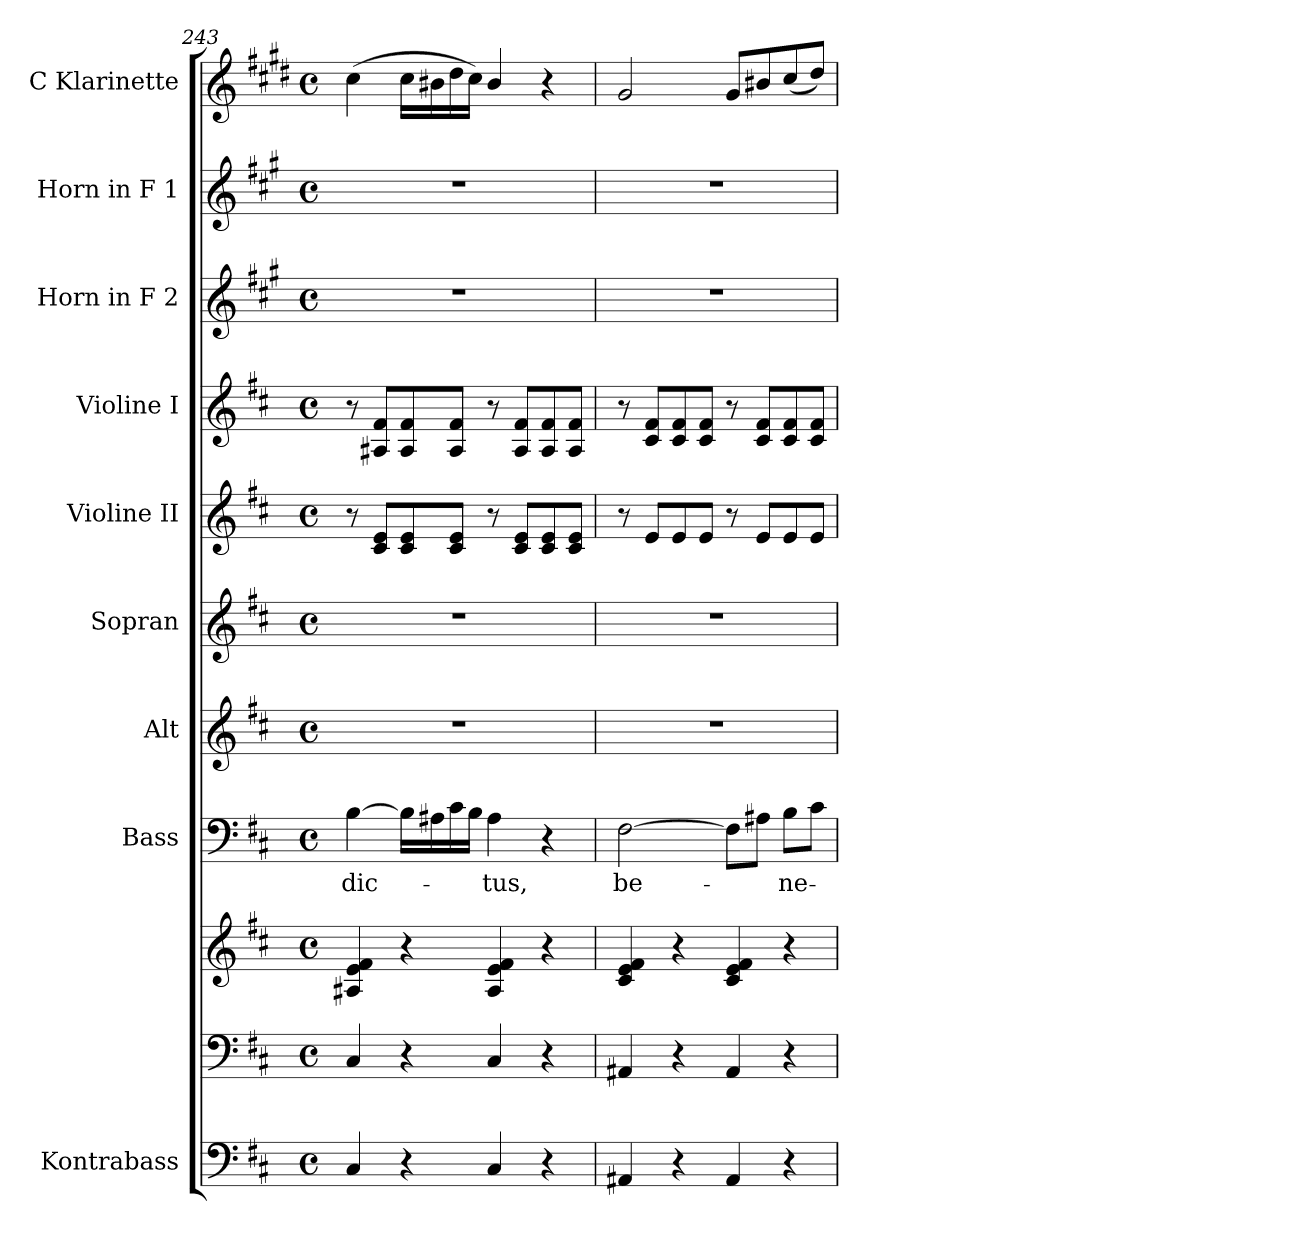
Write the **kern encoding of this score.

**kern	**kern	**kern	**kern	**text	**kern	**kern	**kern	**kern	**kern	**kern	**kern
*part10	*part9	*part9	*part8	*part8	*part7	*part6	*part5	*part4	*part3	*part2	*part1
*staff11	*staff10	*staff9	*staff8	*staff8	*staff7	*staff6	*staff5	*staff4	*staff3	*staff2	*staff1
*I"Kontrabass	*	*	*I"Bass	*	*I"Alt	*I"Sopran	*I"Violine II	*I"Violine I	*I"Horn in F 2	*I"Horn in F 1	*I"C Klarinette
*I'Kb.	*	*	*I'B.	*	*I'A.	*I'S.	*I'Vl. II	*I'Vl. I	*	*	*I'Kl.
*clefF4	*clefF4	*clefG2	*clefF4	*	*clefG2	*clefG2	*clefG2	*clefG2	*clefG2	*clefG2	*clefG2
*ITrd7c12	*	*	*	*	*	*	*	*	*ITrd4c7	*ITrd4c7	*ITrd1c2
*k[f#c#]	*k[f#c#]	*k[f#c#]	*k[f#c#]	*	*k[f#c#]	*k[f#c#]	*k[f#c#]	*k[f#c#]	*k[f#c#]	*k[f#c#]	*k[f#c#]
*D:	*D:	*D:	*D:	*	*D:	*D:	*D:	*D:	*D:	*D:	*D:
*M4/4	*M4/4	*M4/4	*M4/4	*	*M4/4	*M4/4	*M4/4	*M4/4	*M4/4	*M4/4	*M4/4
*met(c)	*met(c)	*met(c)	*met(c)	*	*met(c)	*met(c)	*met(c)	*met(c)	*met(c)	*met(c)	*met(c)
=243	=243	=243	=243	=243	=243	=243	=243	=243	=243	=243	=243
!	!	!	!	!LO:LY:b	!	!	!	!	!	!	!
4CC#/	4C#/	4A#X/ 4e/ 4f#/	[4B\	-dic-	1r	1r	8r	8r	1r	1r	(>4b\
.	.	.	.	.	.	.	8c#/ 8e/L	8A#X/ 8f#/L	.	.	.
4r	4r	4r	16B\LL]	.	.	.	8c#/ 8e/	8A#/ 8f#/	.	.	16b\LL
.	.	.	16A#X\	.	.	.	.	.	.	.	16a#X\
.	.	.	16c#\	.	.	.	8c#/ 8e/J	8A#/ 8f#/J	.	.	16cc#\
.	.	.	16B\JJ	.	.	.	.	.	.	.	16b\JJ)
!	!	!	!	!LO:LY:b	!	!	!	!	!	!	!
4CC#/	4C#/	4A#/ 4e/ 4f#/	4A#\	-tus,	.	.	8r	8r	.	.	4a#/
.	.	.	.	.	.	.	8c#/ 8e/L	8A#/ 8f#/L	.	.	.
4r	4r	4r	4r	.	.	.	8c#/ 8e/	8A#/ 8f#/	.	.	4r
.	.	.	.	.	.	.	8c#/ 8e/J	8A#/ 8f#/J	.	.	.
=244	=244	=244	=244	=244	=244	=244	=244	=244	=244	=244	=244
!	!	!	!	!LO:LY:b	!	!	!	!	!	!	!
4AAA#X/	4AA#X/	4c#/ 4e/ 4f#/	[2F#\	be-	1r	1r	8r	8r	1r	1r	2f#/
.	.	.	.	.	.	.	8e/L	8c#/ 8f#/L	.	.	.
4r	4r	4r	.	.	.	.	8e/	8c#/ 8f#/	.	.	.
.	.	.	.	.	.	.	8e/J	8c#/ 8f#/J	.	.	.
4AAA#/	4AA#/	4c#/ 4e/ 4f#/	8F#\L]	.	.	.	8r	8r	.	.	8f#/L
.	.	.	8A#X\J	.	.	.	8e/L	8c#/ 8f#/L	.	.	8a#X/
!	!	!	!	!LO:LY:b	!	!	!	!	!	!	!
4r	4r	4r	8B\L	-ne-	.	.	8e/	8c#/ 8f#/	.	.	(<8b/
.	.	.	8c#\J	.	.	.	8e/J	8c#/ 8f#/J	.	.	8cc#/J)
=	=	=	=	=	=	=	=	=	=	=	=
*-	*-	*-	*-	*-	*-	*-	*-	*-	*-	*-	*-
